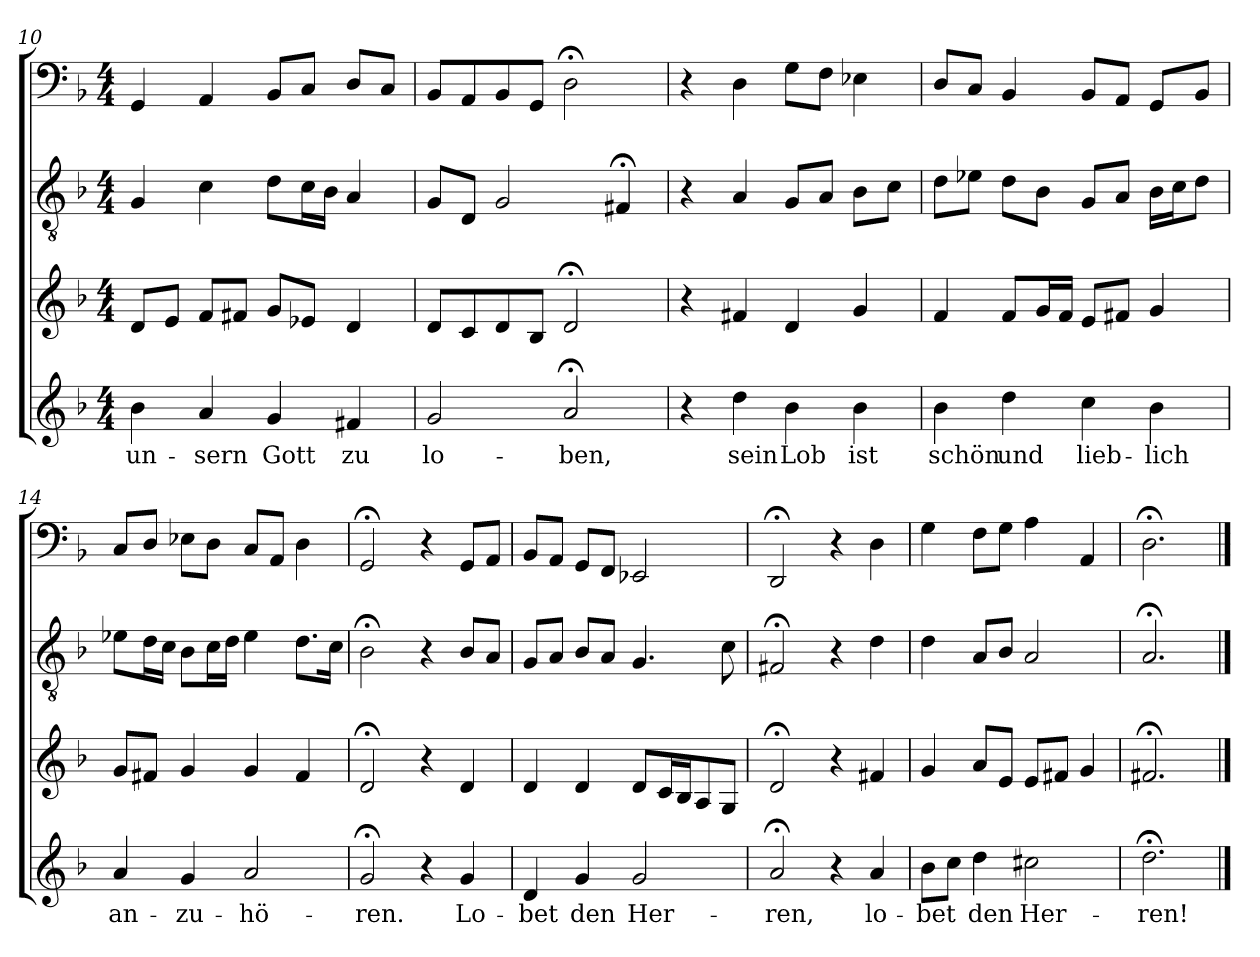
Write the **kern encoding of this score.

**kern	**text	**kern	**kern	**kern
*part4	*part4	*part3	*part2	*part1
*staff4	*staff4	*staff3	*staff2	*staff1
*clefG2	*	*clefG2	*clefGv2	*clefF4
*k[b-]	*	*k[b-]	*k[b-]	*k[b-]
*d:	*	*d:	*d:	*d:
*M4/4	*	*M4/4	*M4/4	*M4/4
=10	=10	=10	=10	=10
4b-\	un-	8d/L	4G/	4GG/
.	.	8e/J	.	.
4a/	-sern	8f/L	4c\	4AA/
.	.	8f#X/J	.	.
4g/	Gott	8g/L	8d\L	8BB-/L
.	.	8e-X/J	16c\L	8C/J
.	.	.	16B-\JJ	.
4f#X/	zu	4d/	4A/	8D/L
.	.	.	.	8C/J
=11	=11	=11	=11	=11
2g/	lo-	8d/L	8G/L	8BB-/L
.	.	8c/	8D/J	8AA/
.	.	8d/	2G/	8BB-/
.	.	8B-/J	.	8GG/J
2a;</	-ben,	2d;</	.	2D;<\
.	.	.	4F#X;</	.
=12	=12	=12	=12	=12
4r	.	4r	4r	4r
4dd\	sein	4f#X/	4A/	4D\
4b-\	Lob	4d/	8G/L	8G\L
.	.	.	8A/J	8F\J
4b-\	ist	4g/	8B-\L	4E-X\
.	.	.	8c\J	.
=13	=13	=13	=13	=13
4b-\	schön	4f/	8d\L	8D/L
.	.	.	8e-X\J	8C/J
4dd\	und	8f/L	8d\L	4BB-/
.	.	16g/L	8B-\J	.
.	.	16f/JJ	.	.
4cc\	lieb-	8e/L	8G/L	8BB-/L
.	.	8f#X/J	8A/J	8AA/J
4b-\	-lich	4g/	16B-\LL	8GG/L
.	.	.	16c\J	.
.	.	.	8d\J	8BB-/J
=14	=14	=14	=14	=14
4a/	an-	8g/L	8e-X\L	8C/L
.	.	8f#X/J	16d\L	8D/J
.	.	.	16c\JJ	.
4g/	-zu-	4g/	8B-\L	8E-X\L
.	.	.	16c\L	8D\J
.	.	.	16d\JJ	.
2a/	-hö-	4g/	4e-\	8C/L
.	.	.	.	8AA/J
.	.	4f#/	8.d\L	4D\
.	.	.	16c\Jk	.
=15	=15	=15	=15	=15
2g;</	-ren.	2d;</	2B-;<\	2GG;</
4r	.	4r	4r	4r
4g/	Lo-	4d/	8B-/L	8GG/L
.	.	.	8A/J	8AA/J
=16	=16	=16	=16	=16
4d/	-bet	4d/	8G/L	8BB-/L
.	.	.	8A/J	8AA/J
4g/	den	4d/	8B-/L	8GG/L
.	.	.	8A/J	8FF/J
2g/	Her-	8d/L	4.G/	2EE-X/
.	.	16c/L	.	.
.	.	16B-/J	.	.
.	.	8A/	.	.
.	.	8G/J	8c\	.
=17	=17	=17	=17	=17
2a;</	-ren,	2d;</	2F#X;</	2DD;</
4r	.	4r	4r	4r
4a/	lo-	4f#X/	4d\	4D\
=18	=18	=18	=18	=18
8b-\L	-bet	4g/	4d\	4G\
8cc\J	.	.	.	.
4dd\	den	8a/L	8A/L	8F\L
.	.	8e/J	8B-/J	8G\J
2cc#X\	Her-	8e/L	2A/	4A\
.	.	8f#X/J	.	.
.	.	4g/	.	4AA/
=19	=19	=19	=19	=19
2.dd;<\	-ren!	2.f#X;</	2.A;</	2.D;<\
==	==	==	==	==
*-	*-	*-	*-	*-
